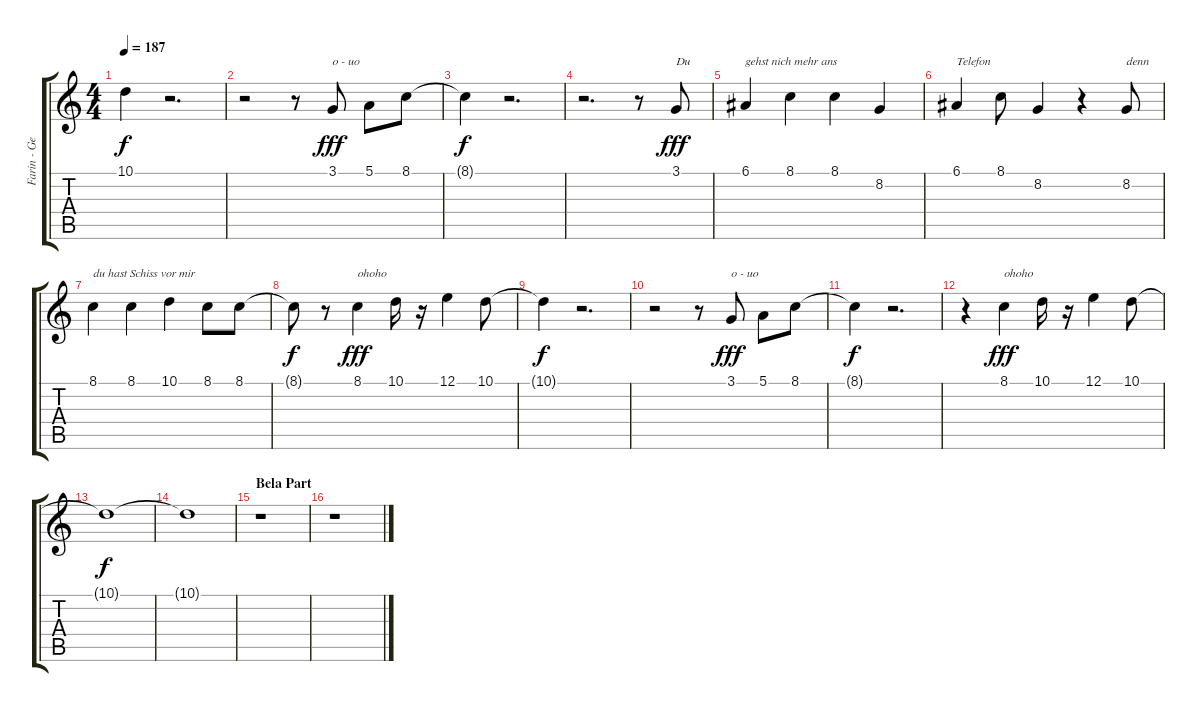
\track ("Farin - Gesang" "Farin - Ge") {instrument tenorsax}
\staff {score tabs}
\tuning (E4 B3 G3 D3 A2 E2) {hide}
\ts (4 4)
\tempo 187
\clef g2
\ks c
10.1{t}.4{dy f} r.2{d} |
r.2 r.8 3.1.8{txt "o - uo" dy fff} 5.1.8 8.1.8 |
8.1{t}.4{dy f} r.2{d} |
r.2{d} r.8 3.1.8{txt "Du" dy fff} |
6.1.4{txt "gehst nich mehr ans"} 8.1.4 8.1.4 8.2.4 |
6.1.4{txt "Telefon"} 8.1.8 8.2.4 r.4 8.2.8{txt "denn"} |
8.1.4{txt "du hast Schiss vor mir"} 8.1.4 10.1.4 8.1.8 8.1.8 |
8.1{t}.8{dy f} r.8 8.1.4{txt "ohoho" dy fff} 10.1.16 r.16 12.1.4 10.1.8 |
10.1{t}.4{dy f} r.2{d} |
r.2 r.8 3.1.8{txt "o - uo" dy fff} 5.1.8 8.1.8 |
8.1{t}.4{dy f} r.2{d} |
r.4 8.1.4{txt "ohoho" dy fff} 10.1.16 r.16 12.1.4 10.1.8 |
10.1{t}.1{dy f} |
10.1{t}.1 |
\section ("" "Bela Part")
r.1 |
r.1
